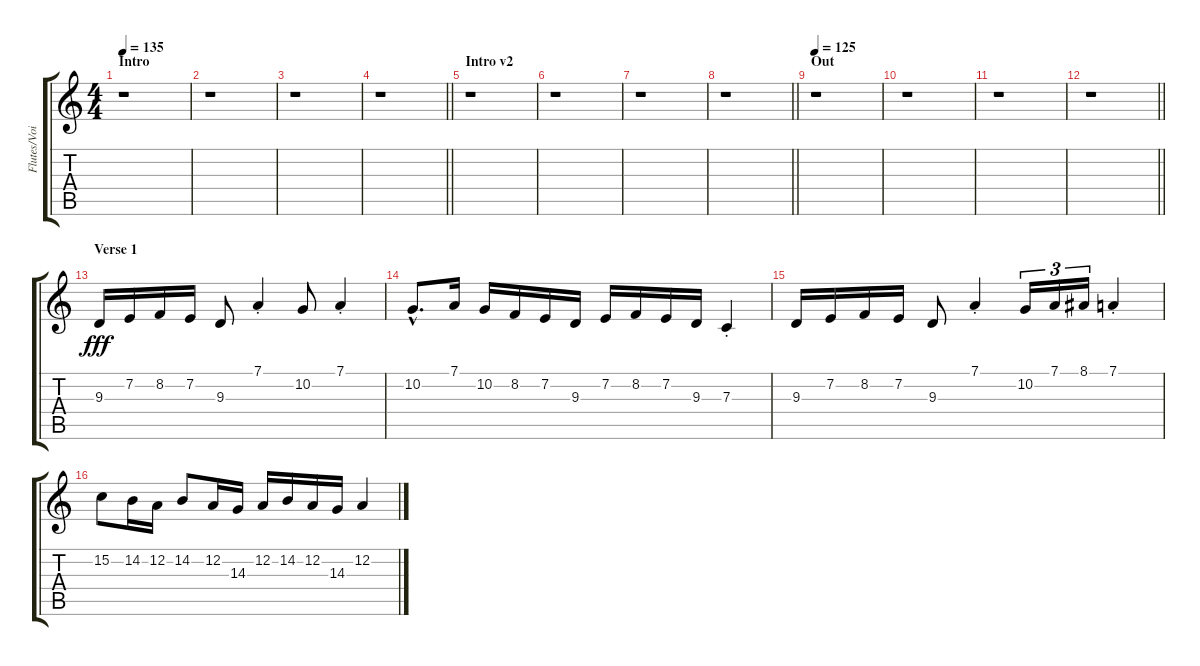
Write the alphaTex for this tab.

\track ("Flutes/Voice" "Flutes/Voi") {instrument tremolostrings}
\staff {score tabs}
\tuning (D4 A3 F3 C3 G2 D2) {hide}
\ts (4 4)
\section ("" "Intro")
\tempo 135
\clef g2
\ks c
r.1{dy fff instrument tremolostrings} |
r.1 |
r.1 |
\barLineRight lightlight
r.1 |
\section ("" "Intro v2")
r.1 |
r.1 |
r.1 |
\barLineRight lightlight
r.1 |
\section ("" "Out")
\tempo 125
r.1 |
r.1 |
r.1 |
\barLineRight lightlight
r.1 |
\section ("" "Verse 1")
9.3.16 7.2.16 8.2.16 7.2.16 9.3.8 7.1{st}.4 10.2.8 7.1{st}.4 |
10.2{hac}.8{d} 7.1.16 10.2.16 8.2.16 7.2.16 9.3.16 7.2.16 8.2.16 7.2.16 9.3.16 7.3{st}.4 |
9.3.16 7.2.16 8.2.16 7.2.16 9.3.8 7.1{st}.4 10.2.16{tu (3 2)} 7.1.16{tu (3 2)} 8.1.16{tu (3 2)} 7.1{st}.4 |
15.2.8 14.2.16 12.2.16 14.2.8 12.2.16 14.3.16 12.2.16 14.2.16 12.2.16 14.3.16 12.2.4
